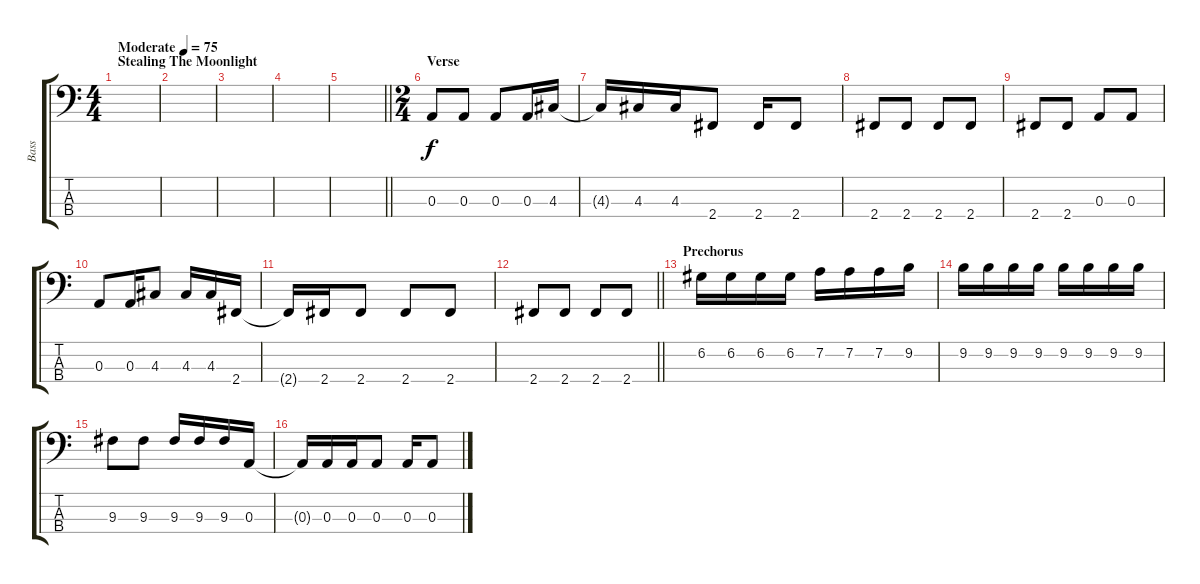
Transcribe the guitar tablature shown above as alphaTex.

\track ("Bass" "Bass") {instrument electricbassfinger}
\staff {score tabs}
\tuning (G2 D2 A1 E1) {hide}
\ts (4 4)
\section ("" "Stealing The Moonlight")
\tempo (75 "Moderate")
\clef f4
\ks c
|
|
|
|
\barLineRight lightlight
|
\ts (2 4)
\section ("" "Verse")
0.3.8 0.3.8 0.3.8 0.3.16 4.3.16 |
4.3{t}.16 4.3.16 4.3.16 2.4.8 2.4.16 2.4.8 |
2.4.8 2.4.8 2.4.8 2.4.8 |
2.4.8 2.4.8 0.3.8 0.3.8 |
0.3.8 0.3.16 4.3.8 4.3.16 4.3.16 2.4.16 |
2.4{t}.16 2.4.16 2.4.8 2.4.8 2.4.8 |
\barLineRight lightlight
2.4.8 2.4.8 2.4.8 2.4.8 |
\section ("" "Prechorus")
6.2.16 6.2.16 6.2.16 6.2.16 7.2.16 7.2.16 7.2.16 9.2.16 |
9.2.16 9.2.16 9.2.16 9.2.16 9.2.16 9.2.16 9.2.16 9.2.16 |
9.3.8 9.3.8 9.3.16 9.3.16 9.3.16 0.3.16 |
0.3{t}.16 0.3.16 0.3.16 0.3.8 0.3.16 0.3.8
